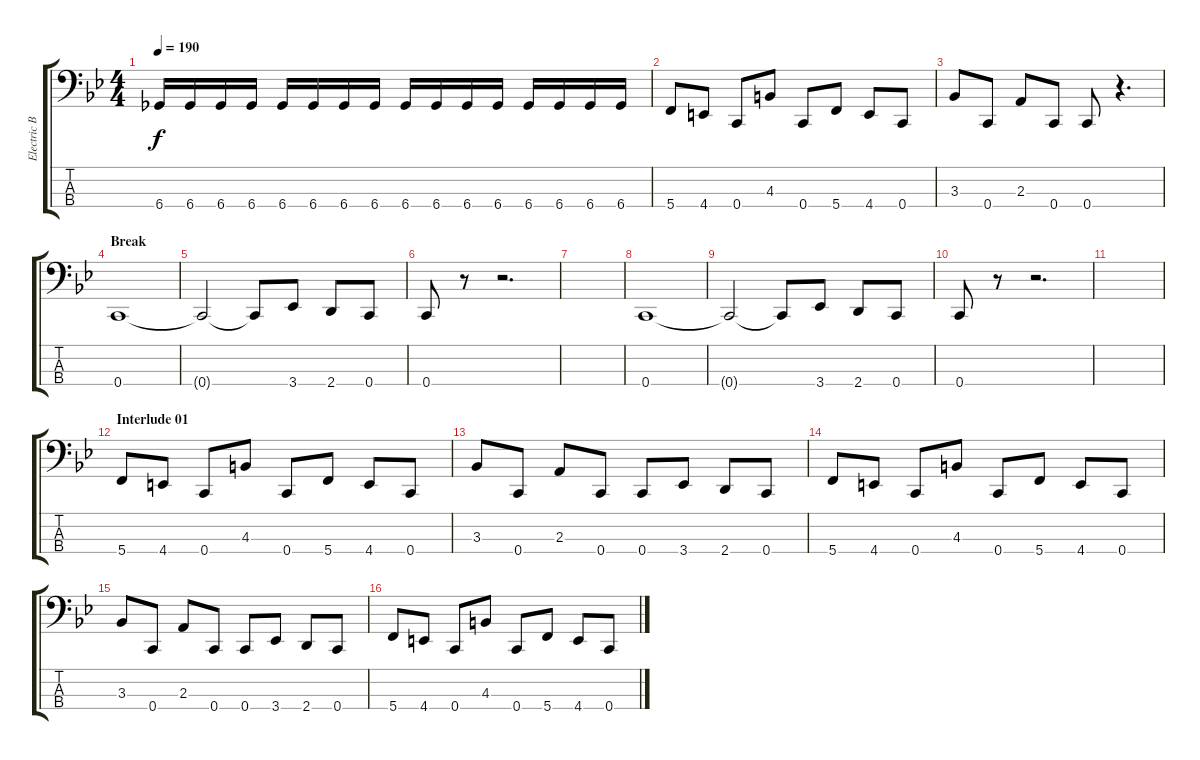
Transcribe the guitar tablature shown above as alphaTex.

\track ("Electric Bass" "Electric B") {instrument electricbassfinger}
\staff {score tabs}
\tuning (F2 C2 G1 C1) {hide}
\ts (4 4)
\tempo 190
\clef f4
\ks bb
6.4.16{dy f} 6.4.16 6.4.16 6.4.16 6.4.16 6.4.16 6.4.16 6.4.16 6.4.16 6.4.16 6.4.16 6.4.16 6.4.16 6.4.16 6.4.16 6.4.16 |
5.4.8 4.4.8 0.4.8 4.3.8 0.4.8 5.4.8 4.4.8 0.4.8 |
3.3.8 0.4.8 2.3.8 0.4.8 0.4.8 r.4{d} |
\section ("" "Break")
0.4.1 |
0.4{t}.2 0.4{t}.8 3.4.8 2.4.8 0.4.8 |
0.4.8 r.8 r.2{d} |
|
0.4.1 |
0.4{t}.2 0.4{t}.8 3.4.8 2.4.8 0.4.8 |
0.4.8 r.8 r.2{d} |
|
\section ("" "Interlude 01")
5.4.8 4.4.8 0.4.8 4.3.8 0.4.8 5.4.8 4.4.8 0.4.8 |
3.3.8 0.4.8 2.3.8 0.4.8 0.4.8 3.4.8 2.4.8 0.4.8 |
5.4.8 4.4.8 0.4.8 4.3.8 0.4.8 5.4.8 4.4.8 0.4.8 |
3.3.8 0.4.8 2.3.8 0.4.8 0.4.8 3.4.8 2.4.8 0.4.8 |
5.4.8 4.4.8 0.4.8 4.3.8 0.4.8 5.4.8 4.4.8 0.4.8
